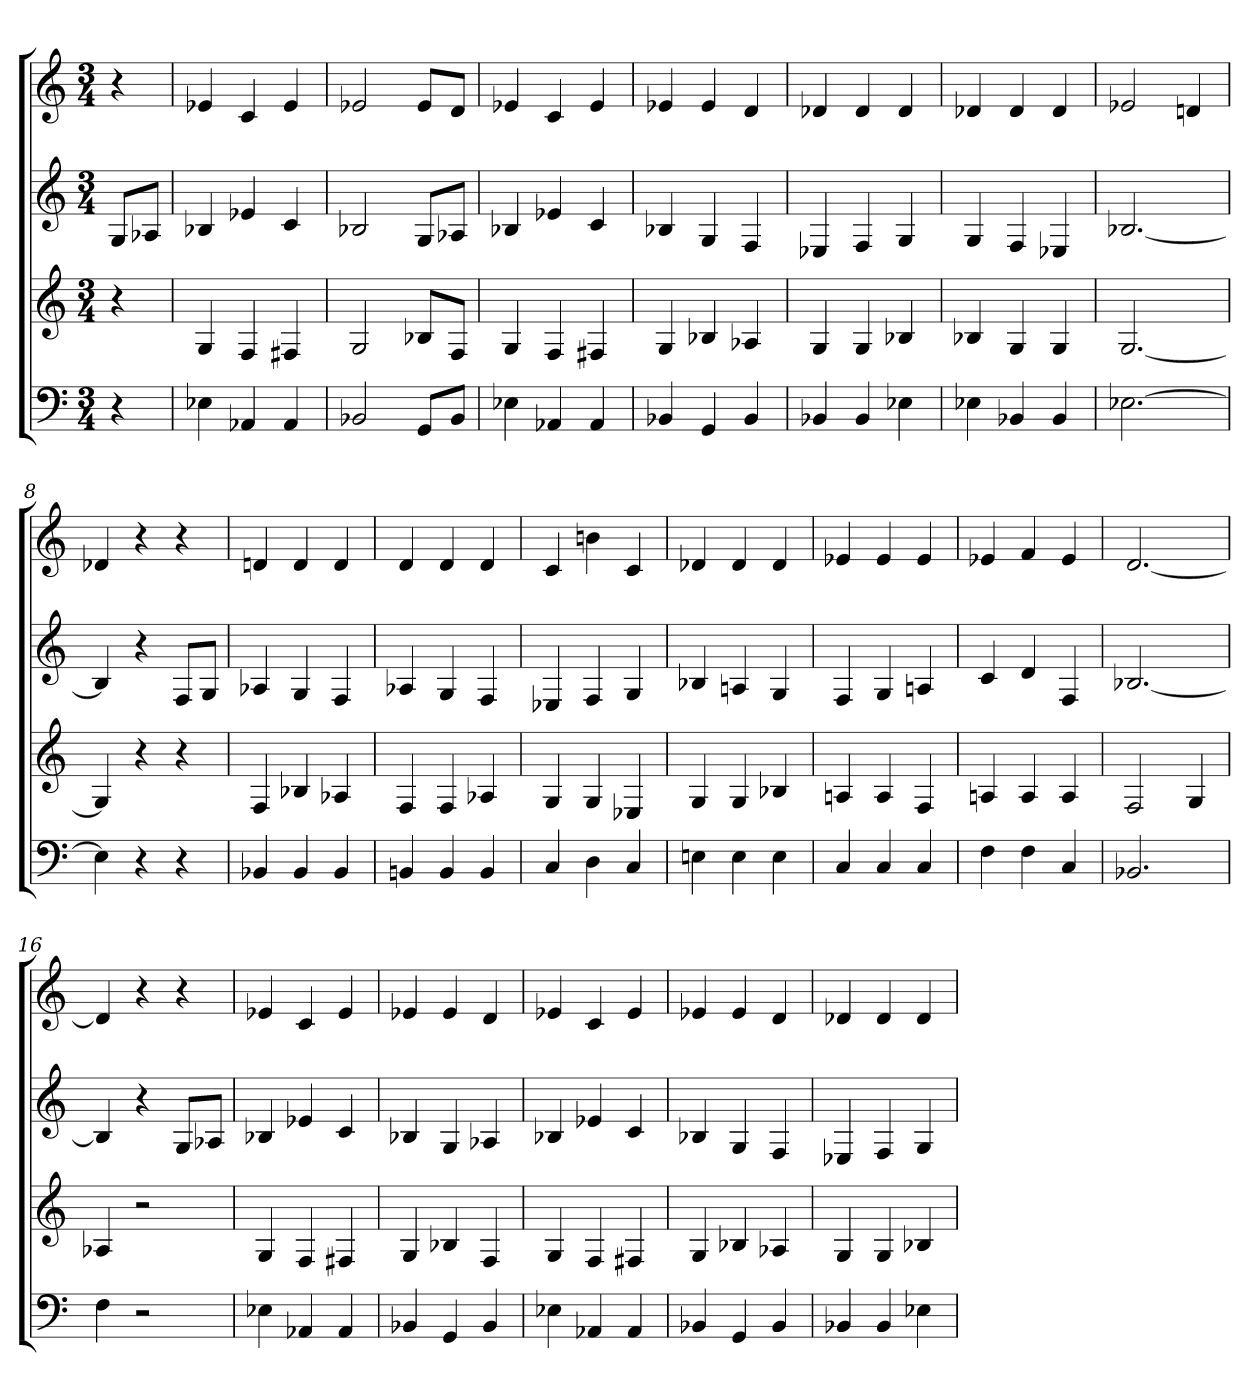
**kern	**kern	**kern	**kern
*part4	*part3	*part2	*part1
*staff4	*staff3	*staff2	*staff1
*M3/4	*M3/4	*M3/4	*M3/4
=	=	=	=
4r	4r	8GL	4r
.	.	8A-XJ	.
=1	=1	=1	=1
4E-X	4G	4B-X	4e-X
4AA-X	4F	4e-X	4c
4AA-	4F#X	4c	4e-
=2	=2	=2	=2
2BB-X	2G	2B-X	2e-X
8GGL	8B-XL	8GL	8e-L
8BB-J	8FJ	8A-XJ	8dJ
=3	=3	=3	=3
4E-X	4G	4B-X	4e-X
4AA-X	4F	4e-X	4c
4AA-	4F#X	4c	4e-
=4	=4	=4	=4
4BB-X	4G	4B-X	4e-X
4GG	4B-X	4G	4e-
4BB-	4A-X	4F	4d
=5	=5	=5	=5
4BB-X	4G	4E-X	4d-X
4BB-	4G	4F	4d-
4E-X	4B-X	4G	4d-
=6	=6	=6	=6
4E-X	4B-X	4G	4d-X
4BB-X	4G	4F	4d-
4BB-	4G	4E-X	4d-
=7	=7	=7	=7
[2.E-X	[2.G	[2.B-X	2e-X
.	.	.	4dn
=8	=8	=8	=8
4E-]	4G]	4B-]	4d-X
4r	4r	4r	4r
4r	4r	8FL	4r
.	.	8GJ	.
=9	=9	=9	=9
4BB-X	4F	4A-X	4dn
4BB-	4B-X	4G	4d
4BB-	4A-X	4F	4d
=10	=10	=10	=10
4BBn	4F	4A-X	4d
4BB	4F	4G	4d
4BB	4A-X	4F	4d
=11	=11	=11	=11
4C	4G	4E-X	4c
4D	4G	4F	4bn
4C	4E-X	4G	4c
=12	=12	=12	=12
4En	4G	4B-X	4d-X
4E	4G	4An	4d-
4E	4B-X	4G	4d-
=13	=13	=13	=13
4C	4An	4F	4e-X
4C	4A	4G	4e-
4C	4F	4An	4e-
=14	=14	=14	=14
4F	4An	4c	4e-X
4F	4A	4d	4f
4C	4A	4F	4e-
=15	=15	=15	=15
2.BB-X	2F	[2.B-X	[2.d
.	4G	.	.
=16	=16	=16	=16
4F	4A-X	4B-]	4d]
2r	2r	4r	4r
.	.	8GL	4r
.	.	8A-XJ	.
=17	=17	=17	=17
4E-X	4G	4B-X	4e-X
4AA-X	4F	4e-X	4c
4AA-	4F#X	4c	4e-
=18	=18	=18	=18
4BB-X	4G	4B-X	4e-X
4GG	4B-X	4G	4e-
4BB-	4F	4A-X	4d
=19	=19	=19	=19
4E-X	4G	4B-X	4e-X
4AA-X	4F	4e-X	4c
4AA-	4F#X	4c	4e-
=20	=20	=20	=20
4BB-X	4G	4B-X	4e-X
4GG	4B-X	4G	4e-
4BB-	4A-X	4F	4d
=21	=21	=21	=21
4BB-X	4G	4E-X	4d-X
4BB-	4G	4F	4d-
4E-X	4B-X	4G	4d-
=	=	=	=
*-	*-	*-	*-
